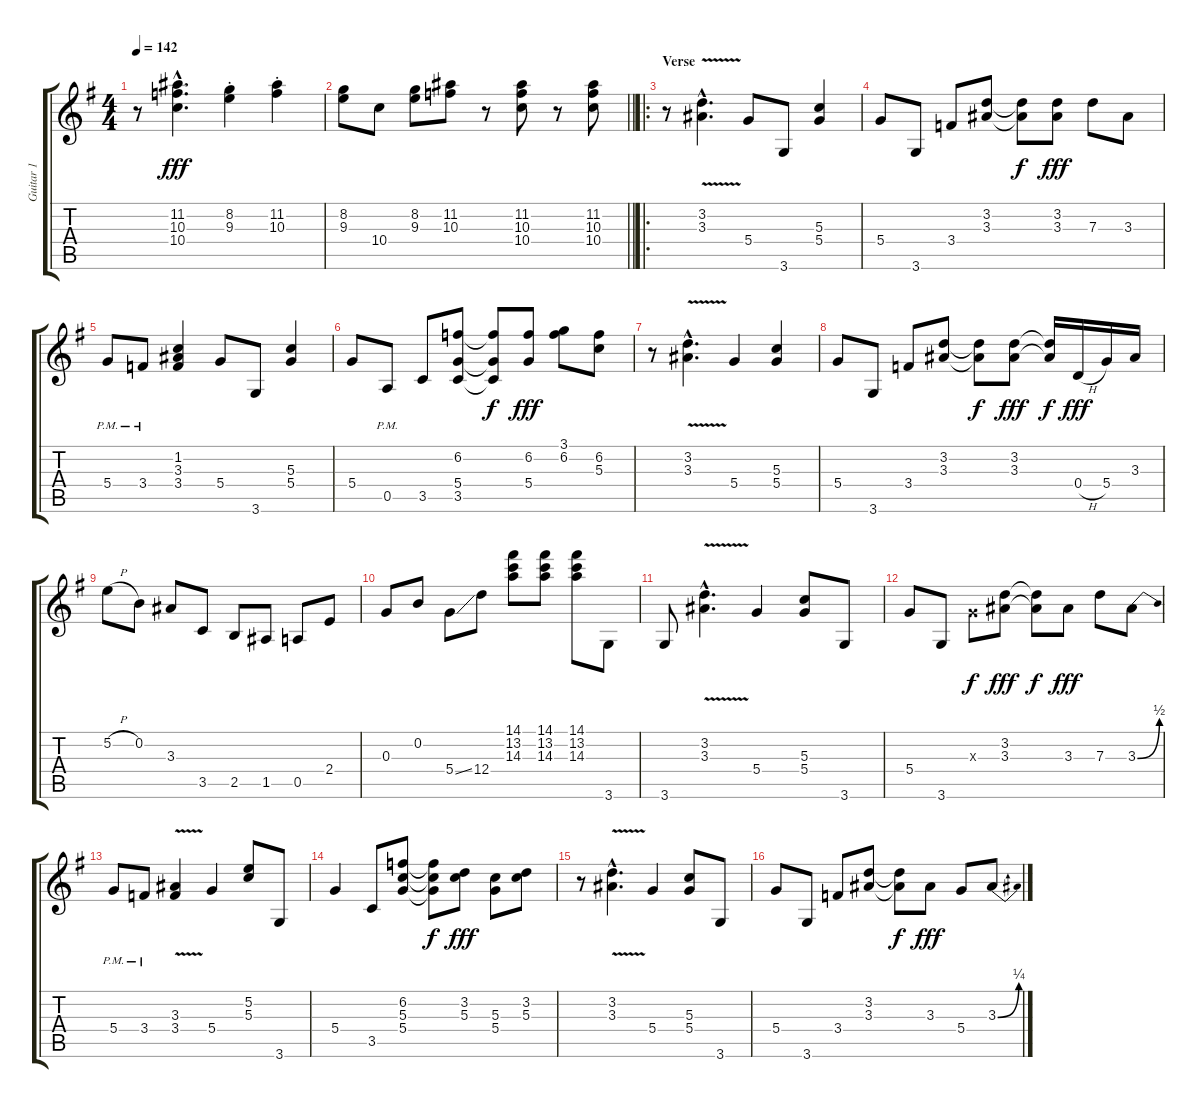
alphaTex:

\track ("Guitar 1" "Guitar 1") {instrument electricguitarjazz}
\staff {score tabs}
\tuning (E4 B3 G3 D3 A2 E2) {hide}
\ts (4 4)
\tempo 142
\clef g2
\ks g
r.8{dy fff} (11.2{hac} 10.3{hac} 10.4{hac}).4{d} (8.2{st} 9.3{st}).4 (11.2{st} 10.3{st}).4 |
\barLineRight lightlight
(8.2 9.3).8 10.4.8 (8.2 9.3).8 (11.2 10.3).8 r.8 (11.2 10.3 10.4).8 r.8 (11.2 10.3 10.4).8 |
\ro
\section ("" "Verse")
r.8 (3.2{v hac} 3.3{v hac}).4{d} 5.4.8 3.6.8 (5.3 5.4).4 |
5.4.8 3.6.8 3.4.8 (3.2 3.3).8 (3.2{t} 3.3{t}).8{dy f} (3.2 3.3).8{dy fff} 7.3.8 3.3.8 |
5.4{pm}.8 3.4{pm}.8 (1.2 3.3 3.4).4 5.4.8 3.6.8 (5.3 5.4).4 |
5.4.8 0.5{pm}.8 3.5.8 (6.2 5.4 3.5).8 (6.2{t} 5.4{t} 3.5{t}).8{dy f} (6.2 5.4).8{dy fff} (3.1 6.2).8 (6.2 5.3).8 |
r.8 (3.2{v hac} 3.3{v hac}).4{d} 5.4.4 (5.3 5.4).4 |
5.4.8 3.6.8 3.4.8 (3.2 3.3).8 (3.2{t} 3.3{t}).8{dy f} (3.2 3.3).8{dy fff} (3.2{t} 3.3{t}).16{dy f} 0.4{h}.16{dy fff} 5.4.16 3.3.16 |
5.2{h}.8 0.2.8 3.3.8 3.5.8 2.5.8 1.5.8 0.5.8 2.4.8 |
0.3.8 0.2.8 5.4{ss}.8 12.4.8 (14.1 13.2 14.3).8 (14.1 13.2 14.3).8 (14.1 13.2 14.3).8 3.6.8 |
3.6.8 (3.2{v hac} 3.3{v hac}).4{d} 5.4.4 (5.3 5.4).8 3.6.8 |
5.4.8 3.6.8 0.3{x}.8{dy f} (3.2 3.3).8{dy fff} (3.2{t} 3.3{t}).8{dy f} 3.3.8{dy fff} 7.3.8 3.3{be (bend 0 0 60 2)}.8 |
5.4{pm}.8 3.4{pm}.8 (3.3{v} 3.4{v}).4 5.4.4 (5.2 5.3).8 3.6.8 |
5.4.4 3.5.8 (6.2 5.3 5.4).8 (6.2{t} 5.3{t} 5.4{t}).8{dy f} (3.2 5.3).8{dy fff} (5.3 5.4).8 (3.2 5.3).8 |
r.8 (3.2{v hac} 3.3{v hac}).4{d} 5.4.4 (5.3 5.4).8 3.6.8 |
5.4.8 3.6.8 3.4.8 (3.2 3.3).8 (3.2{t} 3.3{t}).8{dy f} 3.3.8{dy fff} 5.4.8 3.3{be (bend 0 0 60 1)}.8
